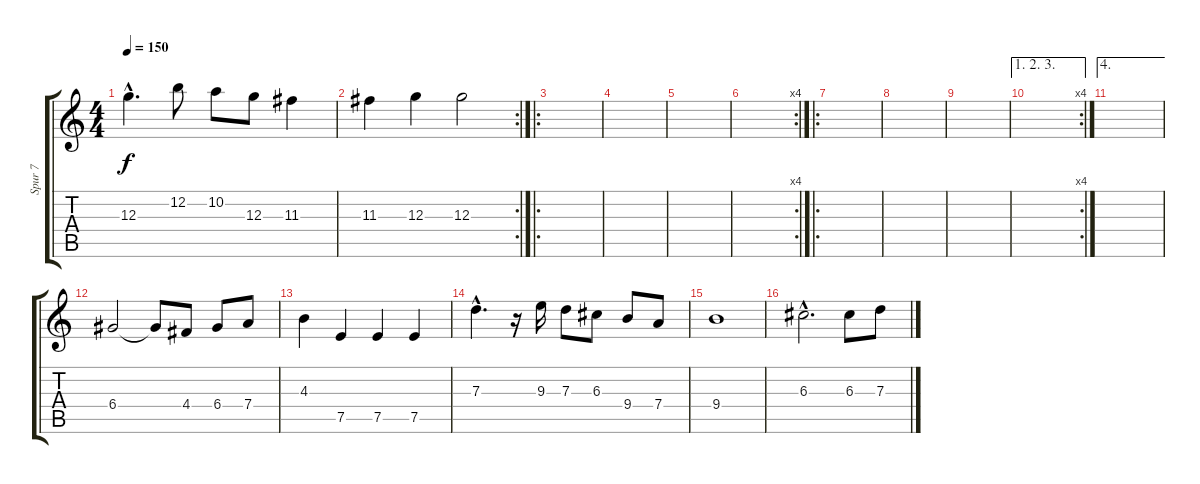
\track ("Spur 7" "Spur 7") {instrument flute}
\staff {score tabs}
\tuning (E5 B4 G4 D4 A3 E3) {hide}
\ts (4 4)
\tempo 150
\clef g2
\ks c
12.3{hac}.4{d dy f} 12.2.8 10.2.8 12.3.8 11.3.4 |
\rc 2
11.3.4 12.3.4 12.3.2 |
\ro
|
|
|
\rc 4
|
\ro
|
|
|
\ae (1 2 3)
\rc 4
|
\ae 4
|
6.4.2{volume 13 instrument accordion} 6.4{t}.8 4.4.8 6.4.8 7.4.8 |
4.3.4 7.5.4 7.5.4 7.5.4 |
7.3{hac}.4{d} r.16 9.3.16 7.3.8 6.3.8 9.4.8 7.4.8 |
9.4.1 |
6.3{hac}.2{d} 6.3.8 7.3.8
